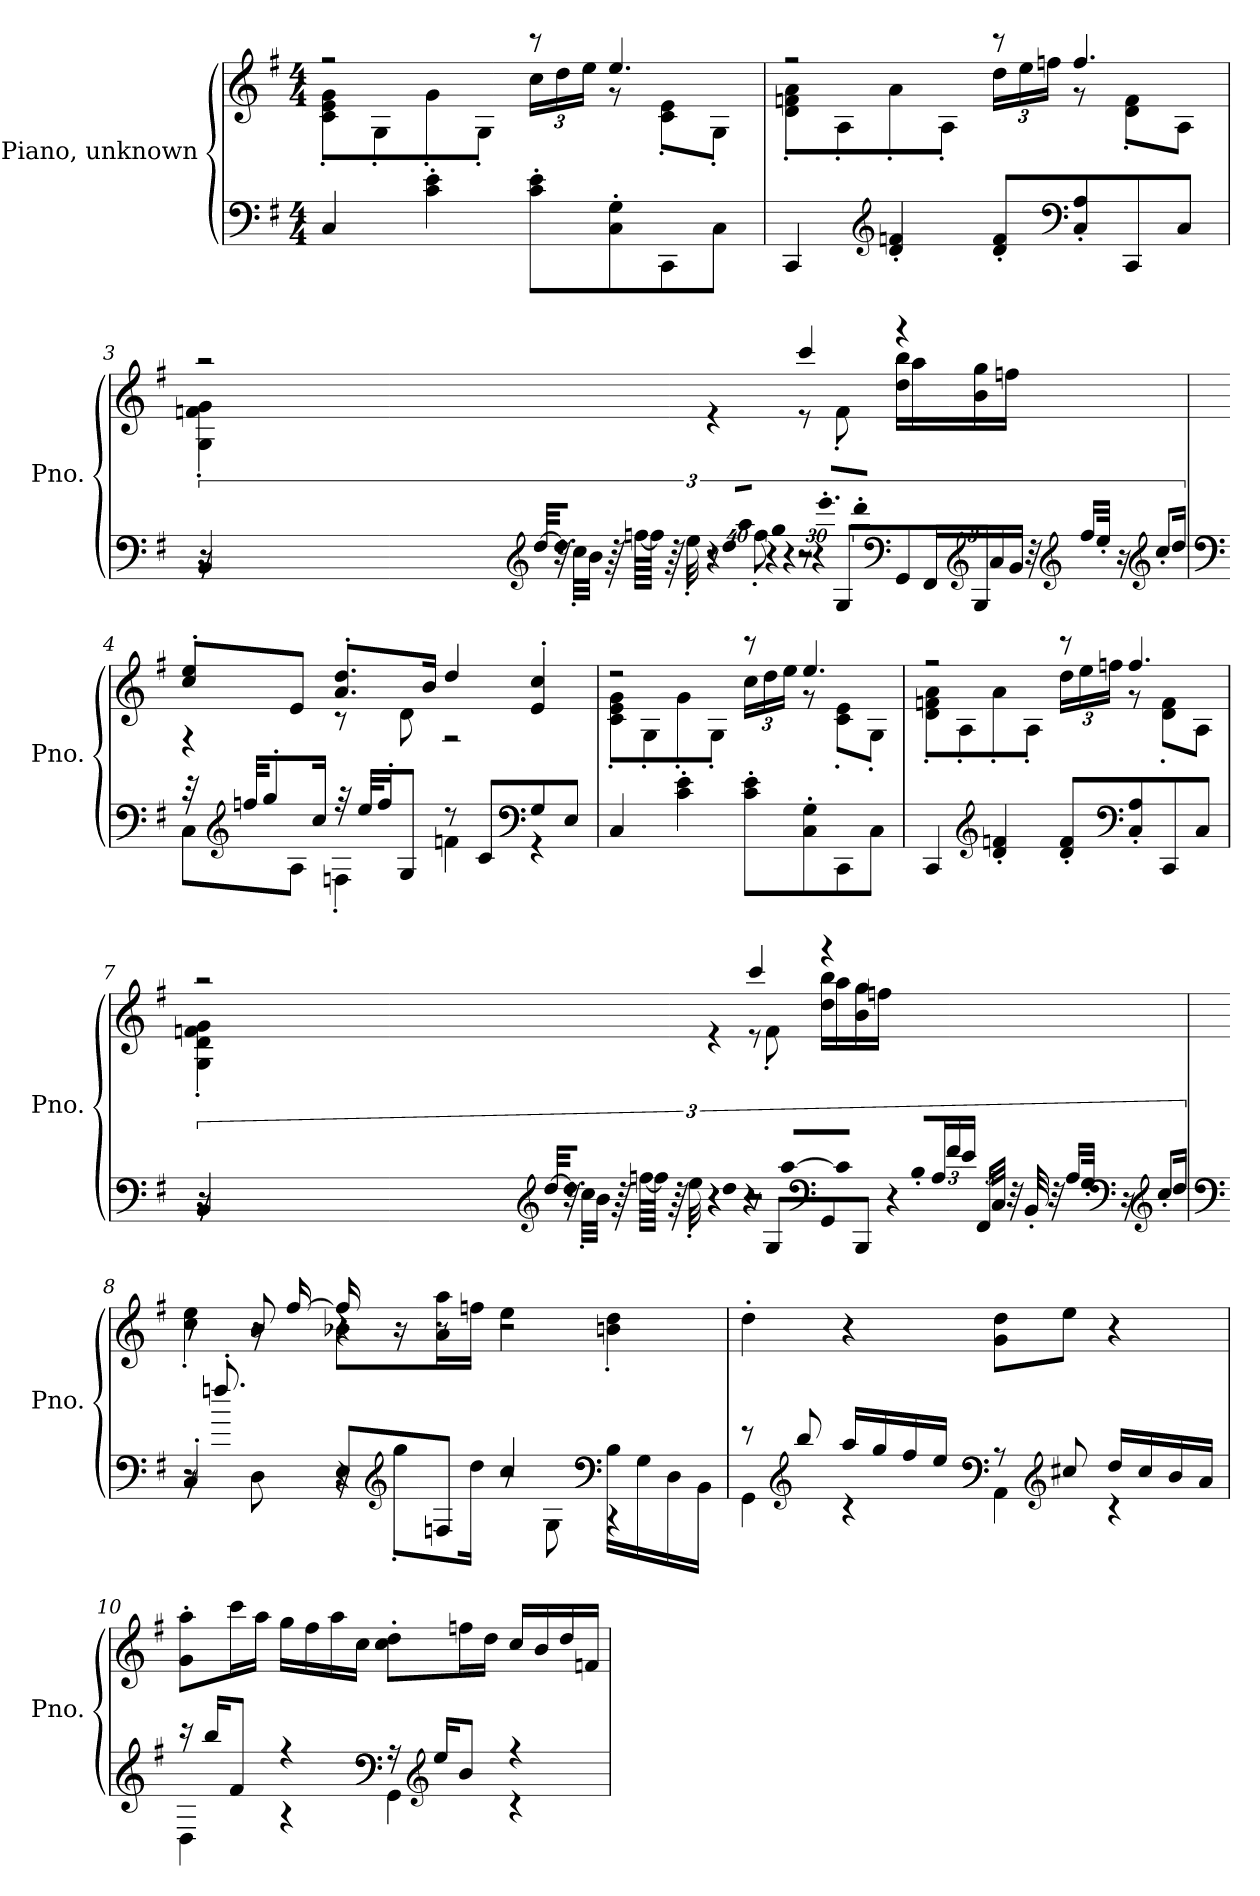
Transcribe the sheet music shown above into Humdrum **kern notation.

**kern	**kern
*part1	*part1
*staff2	*staff1
*I"Piano, unknown	*
*I'Pno.	*
*clefF4	*clefG2
*k[f#]	*k[f#]
*M4/4	*M4/4
*MM120	*MM120
=1	=1
*	*^
4C/	2r	8c\' 8e\' 8g\'L
.	.	8G'\
4c\' 4e\'	.	8g'\
.	.	8G'\J
*	*	*Xbrackettup
8c\' 8e\'L	8r	24cc\LL
.	.	24dd\
.	.	24ee\JJ
8C\' 8G\'	4.ee/	8r
8CC\	.	8c\' 8e\'L
8C\J	.	8G'\J
=2	=2	=2
4CC/	2r	8d\' 8fn\' 8a\'L
.	.	8A'\
*clefG2	*	*
4d/' 4fn/'	.	8a'\
.	.	8A'\J
8d/' 8f/'L	8r	24dd\LL
.	.	24ee\
.	.	24ffn\JJ
*clefF4	*	*
8C/' 8A/'	4.ff/	8r
8CC/	.	8d\' 8f\'L
8C/J	.	8A\J
!!LO:LB:g=z	!!
=3	=3	=3
*^	*	*
*	*^	*	*
24r	16r	4BB/	2r	4G\' 4fn\' 4g\'
*clefG2	*	*	*	*
[48dd/KKL	.	.	.	.
8.dd/J]	32r	.	.	.
.	32cc'\LLL	.	.	.
.	32b\JJJ	.	.	.
.	64r	.	.	.
.	[64ffn\LLLL	.	.	.
.	64ff\JJJJ]	.	.	.
.	64r	.	.	.
.	32ee'\	.	.	.
!LO:N:vis=32	!	!	!	!
640%23dd/LLL	8r	4r	.	4r
!LO:N:vis=32	!	!	!	!
640%23aa/JJJ	.	.	.	.
!LO:N:vis=64	!	!	!	!
960%17r	.	.	.	.
!LO:N:vis=64	!	!	!	!
960%17gg/	.	.	.	.
!LO:N:vis=32	!	!	!	!
640%23r	.	.	.	.
.	8ff'\	.	.	.
!LO:N:vis=64	!	!	!	!
960%17r	.	.	.	.
!LO:N:vis=32.	!	!	!	!
1920%103eee'/LLL	.	.	.	.
!LO:N:vis=32	!	!	!	!
640%23ddd'/JJJ	.	.	.	.
.	2r	8r	4ccc/	8r
*Xbrackettup	*	*	*	*
24d/LL	.	.	.	.
24a/	.	.	.	.
24g/JJ	.	.	.	.
.	.	8G/L	.	8f'\
32r	.	.	.	.
16ff/LL	.	.	.	.
32ee'/JJk	.	.	.	.
*clefF4	*	*	*	*
.	.	8GG/	4r	16dd\ 16bb\LL
16r	.	.	.	.
*clefG2	*	*	*	*
.	.	.	.	16aa\
8cc'/L	.	.	.	.
.	.	8G/J	.	16b\ 16gg\
.	.	.	.	16ffn\JJ
16dd/Jk	.	.	.	.
.	1920ryy	1920ryy	1920ryy	1920ryy
*v	*v	*v	*	*
!!LO:LB:g=z	!!
=4	=4	=4
*clefF4	*	*
*^	*	*
32r	8C\L	8cc/' 8ee/'L	4r
*clefG2	*	*	*
32ffn/KKL	.	.	.
8gg'/	.	.	.
.	8A\J	8e/J	.
16cc/Jk	.	.	.
32r	4Fn'\	8.a/' 8.dd/'L	8r
32ee/KLL	.	.	.
16ff'/J	.	.	.
8G/J	.	.	8d\
.	.	16b/Jk	.
8r	4fn\	4dd/	2r
8c/L	.	.	.
*clefF4	*	*	*
8G/	4r	4e/' 4cc/'	.
8E/J	.	.	.
*v	*v	*	*
=5	=5	=5
4C/	2r	8c\' 8e\' 8g\'L
.	.	8G'\
4c\' 4e\'	.	8g'\
.	.	8G'\J
8c\' 8e\'L	8r	24cc\LL
.	.	24dd\
.	.	24ee\JJ
8C\' 8G\'	4.ee/	8r
8CC\	.	8c\' 8e\'L
8C\J	.	8G'\J
=6	=6	=6
4CC/	2r	8d\' 8fn\' 8a\'L
.	.	8A'\
*clefG2	*	*
4d/' 4fn/'	.	8a'\
.	.	8A'\J
8d/' 8f/'L	8r	24dd\LL
.	.	24ee\
.	.	24ffn\JJ
*clefF4	*	*
8C/' 8A/'	4.ff/	8r
8CC/	.	8d\' 8f\'L
8C/J	.	8A\J
!!LO:LB:g=z	!!
=7	=7	=7
*brackettup	*	*
*^	*	*
*	*^	*	*
24r	16r	4BB/	2r	4G\' 4d\' 4fn\' 4g\'
*clefG2	*	*	*	*
[48dd/KKL	.	.	.	.
8.dd/J]	32r	.	.	.
.	32cc'\LLL	.	.	.
.	32b\JJJ	.	.	.
.	64r	.	.	.
.	[64ffn\LLLL	.	.	.
.	64ff\JJJJ]	.	.	.
.	64r	.	.	.
.	32ee'\	.	.	.
32dd/	4r	4r	.	4r
64r	.	.	.	.
[64aa/LLLL	.	.	.	.
64aa/JJJJ]	.	.	.	.
64r	.	.	.	.
32gg'/KLL	.	.	.	.
*Xbrackettup	*	*	*	*
24ff/	.	.	.	.
24ddd/	.	.	.	.
24ccc/JJ	.	.	.	.
24d/LL	2r	8r	4ccc/	8r
48a/JJk	.	.	.	.
32r	.	.	.	.
32g'/	.	.	.	.
32r	.	8G/L	.	8f'\
16ff/LL	.	.	.	.
32ee'/JJk	.	.	.	.
*clefF4	*	*	*	*
16r	.	8GG/	4r	16dd\ 16bb\LL
*clefG2	*	*	*	*
8cc'/L	.	.	.	16aa\
.	.	8G/J	.	16b\ 16gg\
16dd/Jk	.	.	.	16ffn\JJ
*	*	*	*v	*v
!!LO:LB:g=z
=8	=8	=8	=8
*clefF4	*	*	*
*	*	*	*^
*	*	*	*	*^
16r	8r	4C'/	8r	4cc\' 4ee\'	8r
8.ffn'/	.	.	.	.	.
.	8D\	.	16r	.	8b/
.	.	.	[16ff#/	.	.
4r	16r	8E/L	16ff#/]	8b-X\L	4r
*clefG2	*	*	*	*	*
.	8gg'\L	.	16r	.	.
.	.	8Fn/J	8r	16a\ 16aa\L	.
.	16dd\Jk	.	.	16ffn\JJ	.
2r	8r	4cc/	2r	4ee\	2r
.	8G\	.	.	.	.
*clefF4	*	*	*	*	*
.	16B\LL	4r	.	4bn\' 4dd\'	.
.	16G\	.	.	.	.
.	16D\	.	.	.	.
.	16BB\JJ	.	.	.	.
*	*v	*v	*	*	*
*	*	*v	*v	*v
=9	=9	=9
8r	4GG\	4dd'\
*clefG2	*	*
8bb/	.	.
16aa/LL	4r	4r
16gg/	.	.
16ff#/	.	.
16ee/JJ	.	.
*clefF4	*	*
8r	4AA\	8g\ 8dd\L
*clefG2	*	*
8cc#X/	.	8ee\J
16dd/LL	4r	4r
16cc#/	.	.
16b/	.	.
16a/JJ	.	.
!!LO:LB:g=z
=10	=10	=10
16r	4D\	8g\' 8aa\'L
16bb/KL	.	.
8f#/J	.	16ccc\L
.	.	16aa\JJ
4r	4r	16gg\LL
.	.	16ff#\
.	.	16aa\
.	.	16cc\JJ
*clefF4	*	*
16r	4GG\	8cc\' 8dd\'L
*clefG2	*	*
16ee/KL	.	.
8b/J	.	16ffn\L
.	.	16dd\JJ
4r	4r	16cc/LL
.	.	16b/
.	.	16dd/
.	.	16fn/JJ
*v	*v	*
=	=
*-	*-
